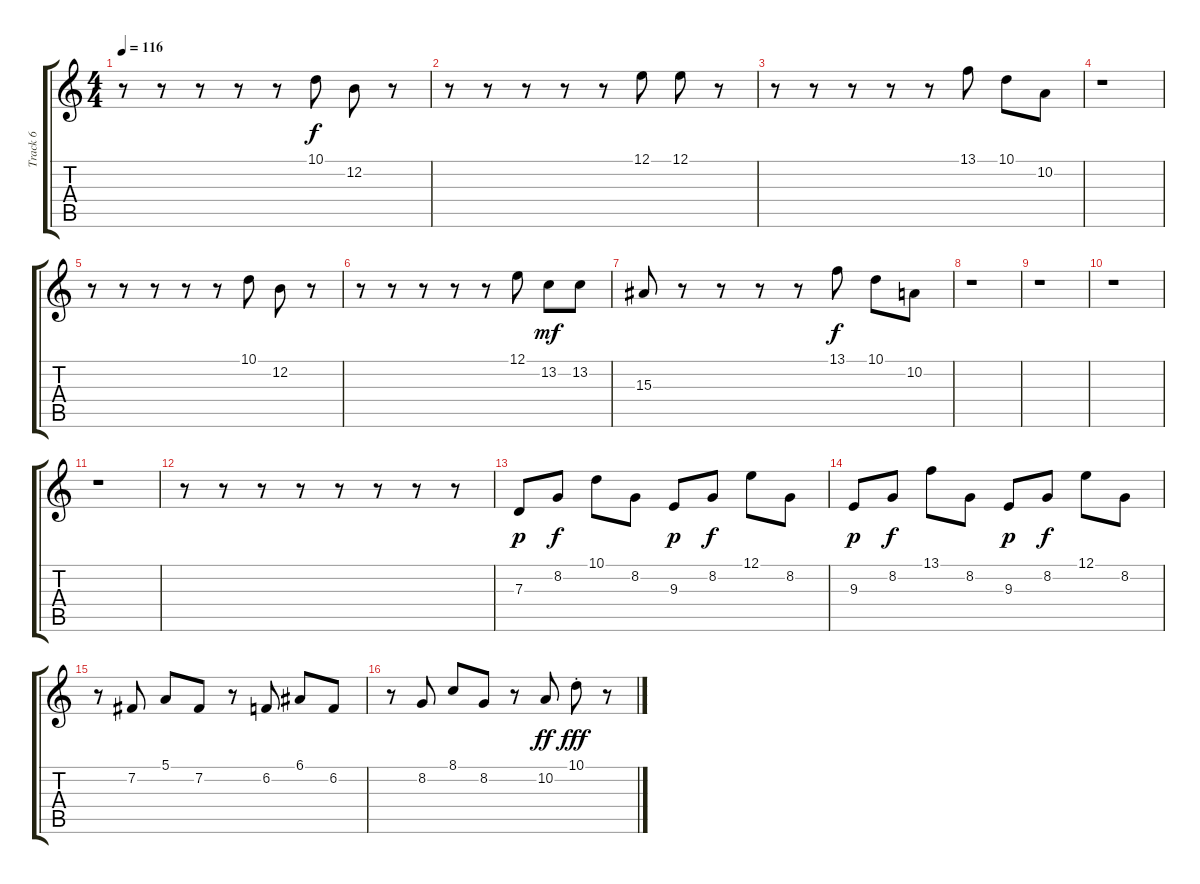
\track ("Track 6" "Track 6") {instrument pizzicatostrings}
\staff {score tabs}
\tuning (E4 B3 G3 D3 A2 E2) {hide}
\ts (4 4)
\tempo 116
\clef g2
\ks c
r.8{dy fff} r.8 r.8 r.8 r.8 10.1.8{dy f} 12.2.8 r.8 |
r.8 r.8 r.8 r.8 r.8 12.1.8 12.1.8 r.8 |
r.8 r.8 r.8 r.8 r.8 13.1.8 10.1.8 10.2.8 |
r.1 |
r.8 r.8 r.8 r.8 r.8 10.1.8 12.2.8 r.8 |
r.8 r.8 r.8 r.8 r.8 12.1.8 13.2.8{dy mf} 13.2.8 |
15.3.8 r.8 r.8 r.8 r.8 13.1.8{dy f} 10.1.8 10.2.8 |
r.1 |
r.1 |
r.1 |
r.1 |
r.8 r.8 r.8 r.8 r.8 r.8 r.8 r.8 |
7.3.8{dy p} 8.2.8{dy f} 10.1.8 8.2.8 9.3.8{dy p} 8.2.8{dy f} 12.1.8 8.2.8 |
9.3.8{dy p} 8.2.8{dy f} 13.1.8 8.2.8 9.3.8{dy p} 8.2.8{dy f} 12.1.8 8.2.8 |
r.8 7.2.8 5.1.8 7.2.8 r.8 6.2.8 6.1.8 6.2.8 |
r.8 8.2.8 8.1.8 8.2.8 r.8 10.2.8{dy ff} 10.1{st}.8{dy fff} r.8
